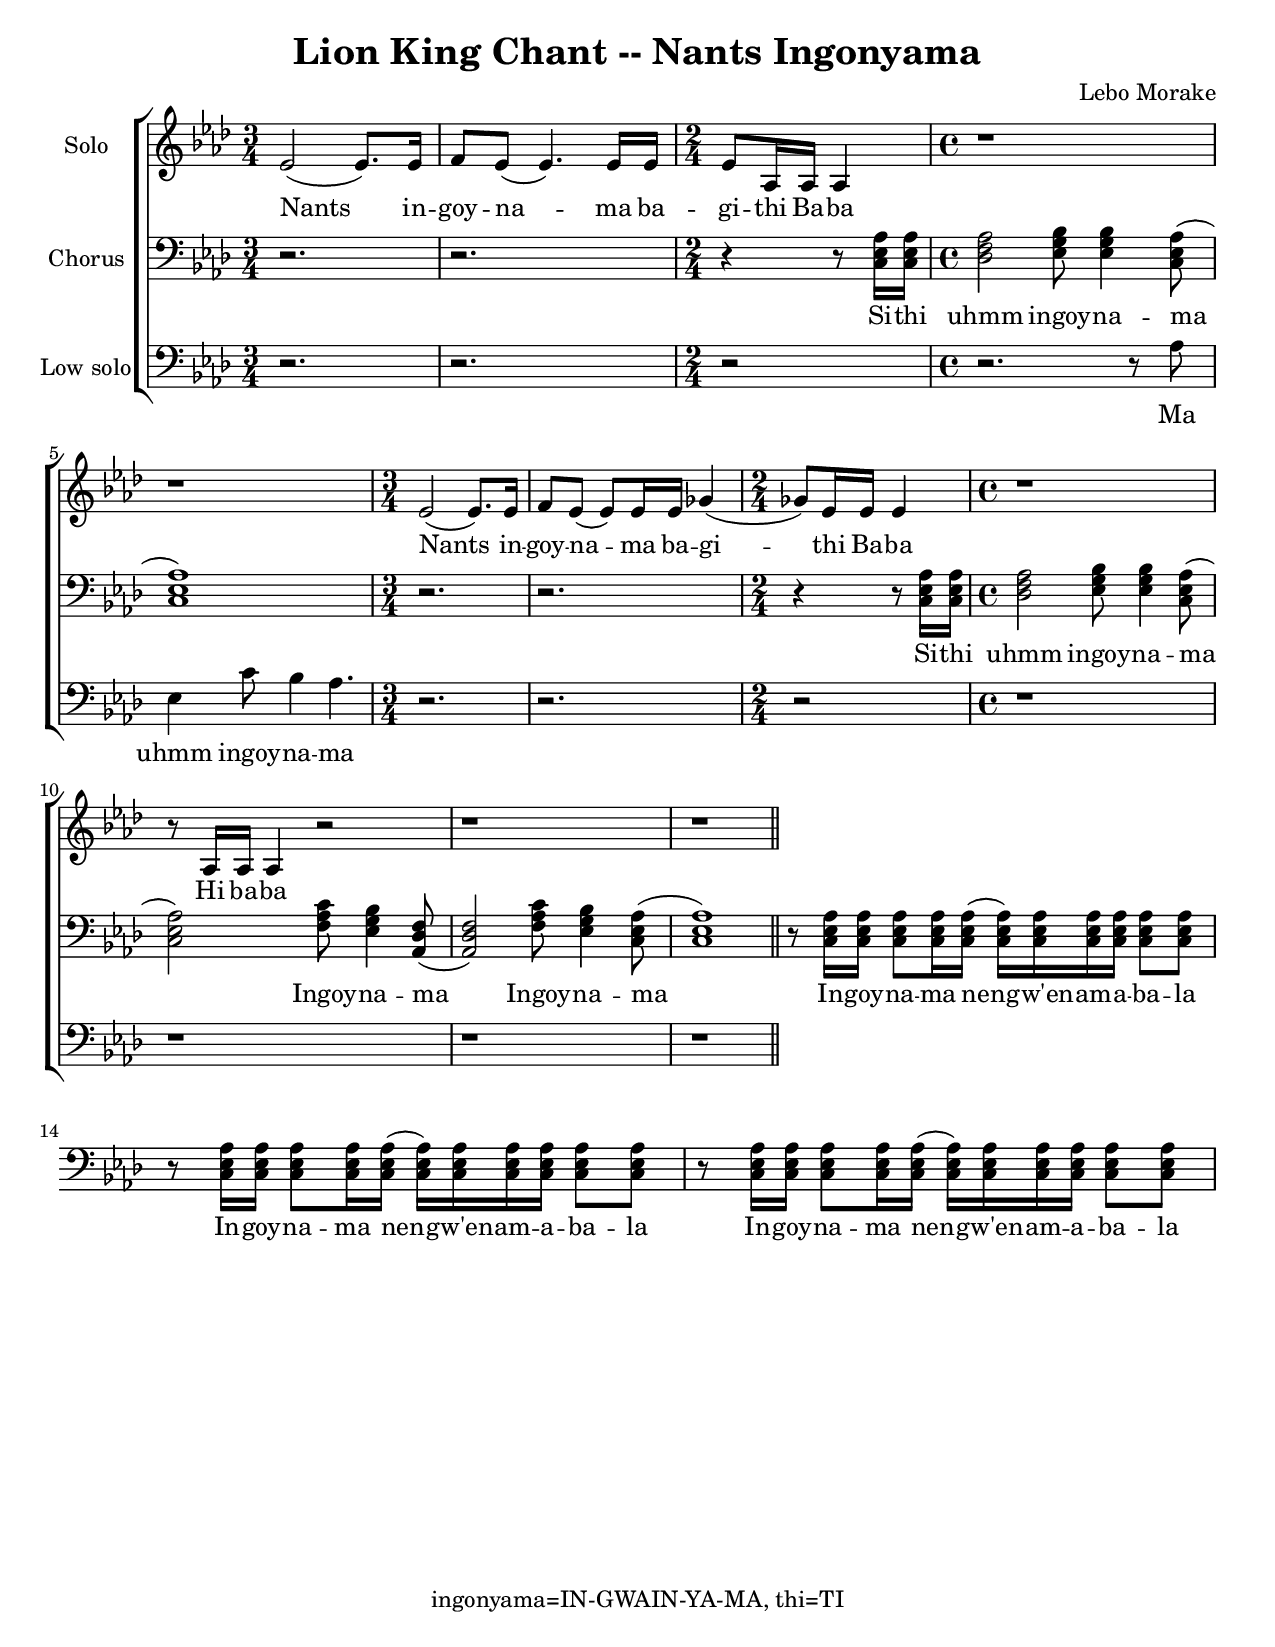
%{
    Comments
%}
\version "2.10.33"
\include "english.ly"

#(set-default-paper-size "letter" )
\once \override Score.SeparationItem #'padding = #1

\paper {
    ragged-last-bottom = ##t
}

\header {
    title = "Lion King Chant -- Nants Ingonyama"
    composer = "Lebo Morake"
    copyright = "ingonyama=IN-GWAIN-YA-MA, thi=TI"
}

solo = \relative c' {
  \set Staff.instrumentName="Solo"
    \clef treble \key af \major
    \override Staff.TimeSignature #'style = #'()
    \time 3/4
    ef2( ef8.) ef16
    f8 ef8( ef4.) ef16 ef
    \time 2/4
    ef8 af,16 af af4
    \time 4/4
    r1
    r1

    \time 3/4
    ef'2( ef8.) ef16
    f8 ef8( ef8) ef16 ef gf4(
    \time 2/4
    gf8) ef16 ef16 ef4
    \time 4/4
    r1
    r8 af,16 af16 af4 r2
    r1
    r1
    \bar "||"

}

chorus = \relative c' {
  \set Staff.instrumentName="Chorus"
    \clef bass \key af \major
    \override Staff.TimeSignature #'style = #'()
    \time 3/4
    r2.
    r2.
    \time 2/4
    r4 r8 <af ef c>16 <af ef c>16
    \time 4/4
    <af f df>2 <bf g ef>8 <bf g ef>4 <af ef c>8(
    <af ef c>1)

    \time 3/4
    r2.
    r2.
    \time 2/4
    r4 r8 <af ef c>16 <af ef c>16
    \time 4/4
    <af f df>2 <bf g ef>8 <bf g ef>4 <af ef c>8(
    <af ef c>2) <c af f>8 <bf g ef>4 <f df af>8(
    <f df af>2) <c' af f>8 <bf g ef>4 <af ef c>8(
    <af ef c>1)
    \bar "||"

    r8 <af ef c>16 <af ef c>16 
     <af ef c>8 <af ef c>16 <af ef c>16(
     <af ef c>16) <af ef c>16 <af ef c>16 <af ef c>16
     <af ef c>8 <af ef c>8

    r8 <af ef c>16 <af ef c>16 
     <af ef c>8 <af ef c>16 <af ef c>16(
     <af ef c>16) <af ef c>16 <af ef c>16 <af ef c>16
     <af ef c>8 <af ef c>8

    r8 <af ef c>16 <af ef c>16 
     <af ef c>8 <af ef c>16 <af ef c>16(
     <af ef c>16) <af ef c>16 <af ef c>16 <af ef c>16
     <af ef c>8 <af ef c>8
}

under = \relative c' {
  \set Staff.instrumentName="Low solo"
  \clef bass \key af \major
    \override Staff.TimeSignature #'style = #'()
    \time 3/4
    r2.
    r2.
    \time 2/4
    r2
    \time 4/4
    r2. r8 af8
    ef4 c'8 bf4 af4.

    \time 3/4
    r2.
    r2.
    \time 2/4
    r2
    \time 4/4
    r1
    r1
    r1
    r1
    \bar "||"
  }
  

solowords = \lyricmode {
  Nants in -- goy -- na -- ma ba -- gi -- thi Ba -- ba
  Nants in -- goy -- na -- ma ba -- gi -- thi Ba -- ba
  Hi ba -- ba
}

choruswords = \lyricmode {
  Si -- thi uhmm ingoy -- na -- ma
  Si -- thi uhmm ingoy -- na -- ma
  Ingoy -- na -- ma
  Ingoy -- na -- ma

  In -- goy -- na -- ma nen -- gw'en -- am -- a -- ba -- la
  In -- goy -- na -- ma nen -- gw'en -- am -- a -- ba -- la
  In -- goy -- na -- ma nen -- gw'en -- am -- a -- ba -- la
}

underwords = \lyricmode {
  Ma uhmm ingoy -- na -- ma
  Uhmm ingoy -- na -- ma
}

\score {
  \new ChoirStaff <<
    \new Voice = "solo" \solo
    \new Lyrics \lyricsto solo \solowords
    \new Voice = "chorus" \chorus
    \new Lyrics \lyricsto chorus \choruswords
    \new Voice = "under" \under
    \new Lyrics \lyricsto under \underwords
  >>
}

%{

%}
